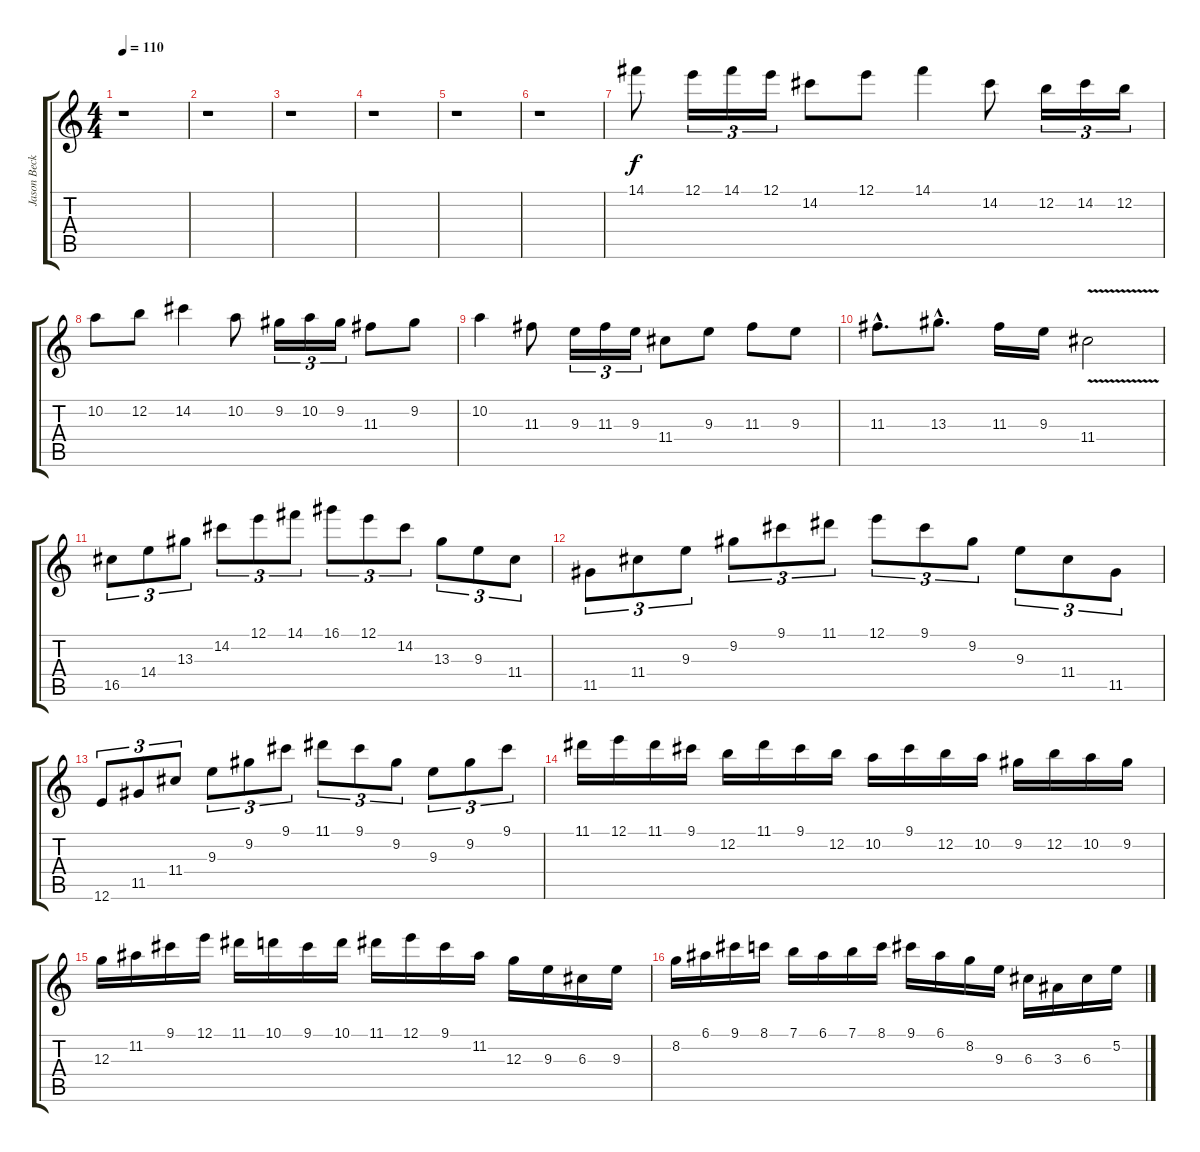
\track ("Jason Becker" "Jason Beck") {instrument distortionguitar}
\staff {score tabs}
\tuning (E4 B3 G3 D3 A2 E2) {hide}
\ts (4 4)
\tempo 110
\clef g2
\ks c
r.1{dy f} |
r.1 |
r.1 |
r.1 |
r.1 |
r.1 |
14.1.8{volume 14} 12.1.16{tu (3 2)} 14.1.16{tu (3 2)} 12.1.16{tu (3 2)} 14.2.8 12.1.8 14.1.4 14.2.8 12.2.16{tu (3 2)} 14.2.16{tu (3 2)} 12.2.16{tu (3 2)} |
10.2.8 12.2.8 14.2.4 10.2.8 9.2.16{tu (3 2)} 10.2.16{tu (3 2)} 9.2.16{tu (3 2)} 11.3.8 9.2.8 |
10.2.4 11.3.8 9.3.16{tu (3 2)} 11.3.16{tu (3 2)} 9.3.16{tu (3 2)} 11.4.8 9.3.8 11.3.8 9.3.8 |
11.3{hac}.8{d} 13.3{hac}.8{d} 11.3.16 9.3.16 11.4{v}.2 |
16.5.8{tu (3 2) volume 13} 14.4.8{tu (3 2)} 13.3.8{tu (3 2)} 14.2.8{tu (3 2)} 12.1.8{tu (3 2)} 14.1.8{tu (3 2)} 16.1.8{tu (3 2)} 12.1.8{tu (3 2)} 14.2.8{tu (3 2)} 13.3.8{tu (3 2)} 9.3.8{tu (3 2)} 11.4.8{tu (3 2)} |
11.5.8{tu (3 2)} 11.4.8{tu (3 2)} 9.3.8{tu (3 2)} 9.2.8{tu (3 2)} 9.1.8{tu (3 2)} 11.1.8{tu (3 2)} 12.1.8{tu (3 2)} 9.1.8{tu (3 2)} 9.2.8{tu (3 2)} 9.3.8{tu (3 2)} 11.4.8{tu (3 2)} 11.5.8{tu (3 2)} |
12.6.8{tu (3 2)} 11.5.8{tu (3 2)} 11.4.8{tu (3 2)} 9.3.8{tu (3 2)} 9.2.8{tu (3 2)} 9.1.8{tu (3 2)} 11.1.8{tu (3 2)} 9.1.8{tu (3 2)} 9.2.8{tu (3 2)} 9.3.8{tu (3 2)} 9.2.8{tu (3 2)} 9.1.8{tu (3 2)} |
11.1.16 12.1.16 11.1.16 9.1.16 12.2.16 11.1.16 9.1.16 12.2.16 10.2.16 9.1.16 12.2.16 10.2.16 9.2.16 12.2.16 10.2.16 9.2.16 |
12.3.16 11.2.16 9.1.16 12.1.16 11.1.16 10.1.16 9.1.16 10.1.16 11.1.16 12.1.16 9.1.16 11.2.16 12.3.16 9.3.16 6.3.16 9.3.16 |
8.2.16 6.1.16 9.1.16 8.1.16 7.1.16 6.1.16 7.1.16 8.1.16 9.1.16 6.1.16 8.2.16 9.3.16 6.3.16 3.3.16 6.3.16 5.2.16
